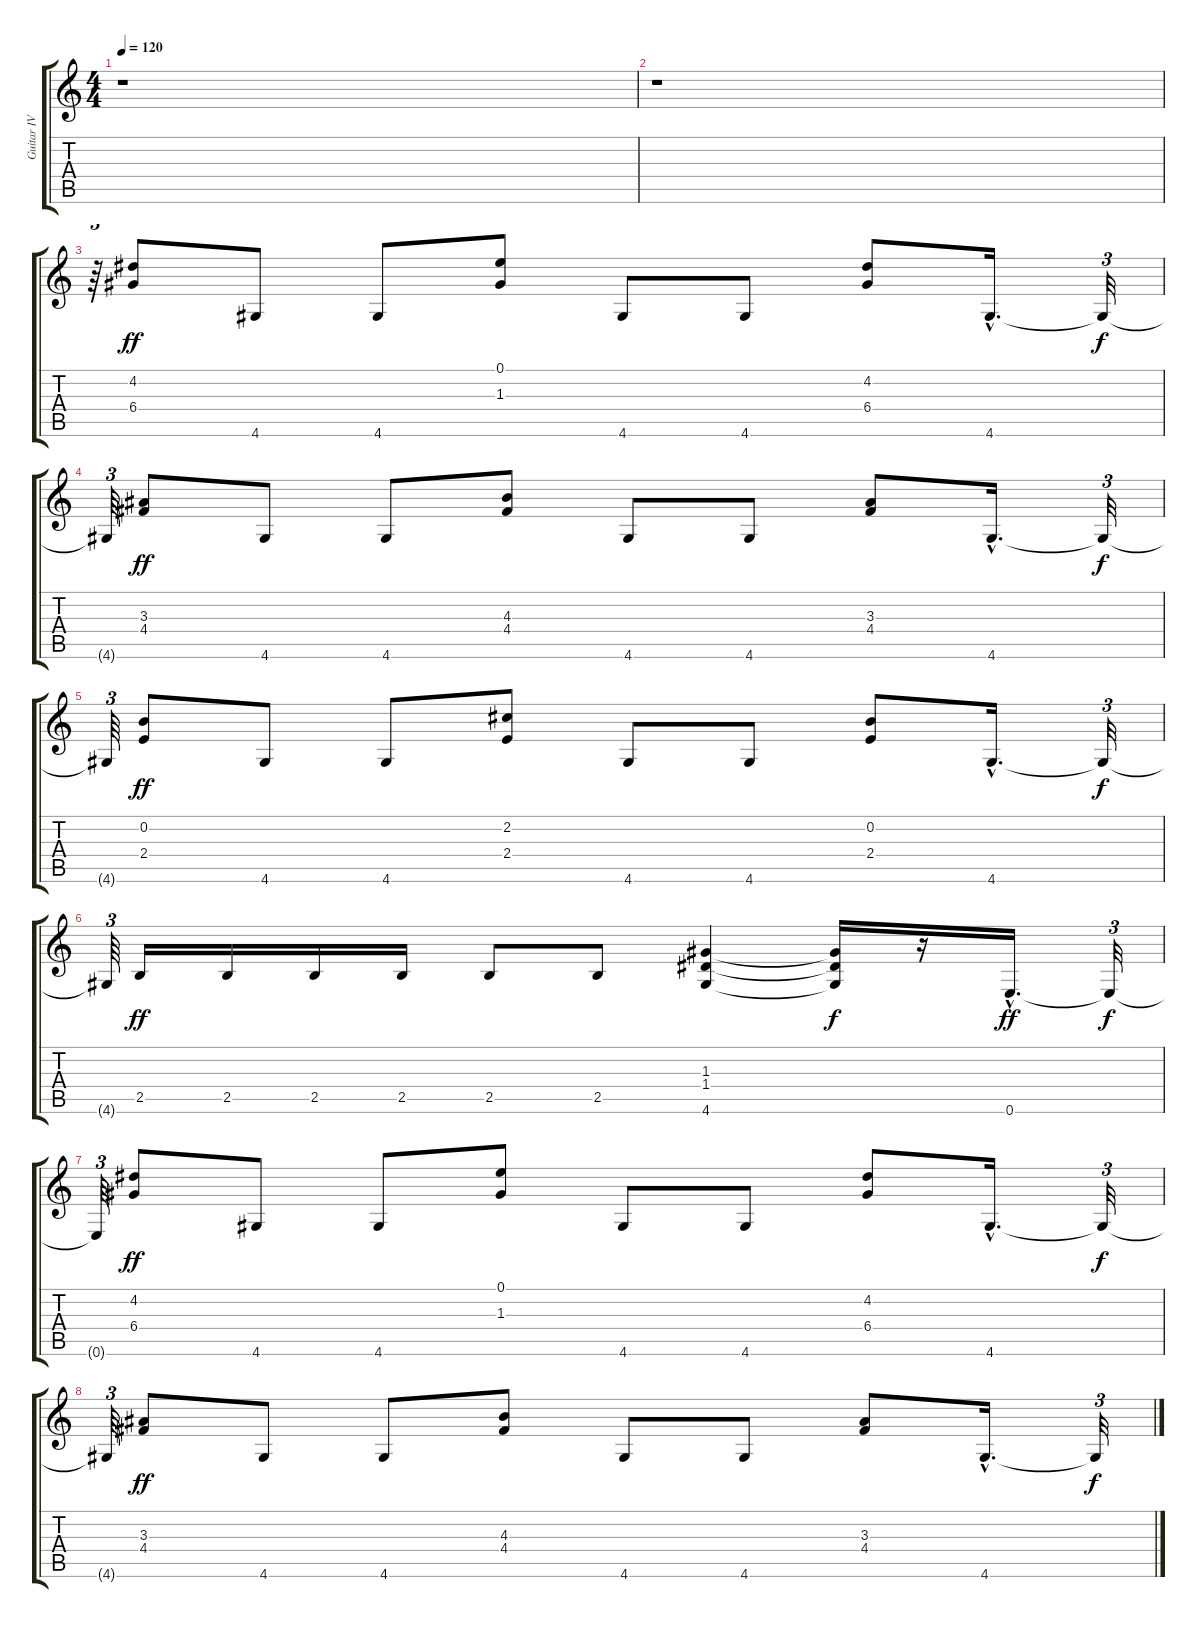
\track ("Guitar IV" "Guitar IV") {instrument distortionguitar}
\staff {score tabs}
\tuning (E4 B3 G3 D3 A2 E2) {hide}
\ts (4 4)
\tempo 120
\clef g2
\ks c
r.1{dy f} |
r.1 |
r.64{tu (3 2)} (4.2 6.4).8{dy ff} 4.6.8 4.6.8 (0.1 1.3).8 4.6.8 4.6.8 (4.2 6.4).8 4.6{hac}.16{d} 4.6{t}.32{tu (3 2) dy f} |
4.6{t}.64{tu (3 2)} (3.3 4.4).8{dy ff} 4.6.8 4.6.8 (4.3 4.4).8 4.6.8 4.6.8 (3.3 4.4).8 4.6{hac}.16{d} 4.6{t}.32{tu (3 2) dy f} |
4.6{t}.64{tu (3 2)} (0.2 2.4).8{dy ff} 4.6.8 4.6.8 (2.2 2.4).8 4.6.8 4.6.8 (0.2 2.4).8 4.6{hac}.16{d} 4.6{t}.32{tu (3 2) dy f} |
4.6{t}.64{tu (3 2)} 2.5.16{dy ff} 2.5.16 2.5.16 2.5.16 2.5.8 2.5.8 (1.3 1.4 4.6).4 (1.3{t} 1.4{t} 4.6{t}).16{dy f} r.16 0.6{hac}.16{d dy ff} 0.6{t}.32{tu (3 2) dy f} |
0.6{t}.64{tu (3 2)} (4.2 6.4).8{dy ff} 4.6.8 4.6.8 (0.1 1.3).8 4.6.8 4.6.8 (4.2 6.4).8 4.6{hac}.16{d} 4.6{t}.32{tu (3 2) dy f} |
4.6{t}.64{tu (3 2)} (3.3 4.4).8{dy ff} 4.6.8 4.6.8 (4.3 4.4).8 4.6.8 4.6.8 (3.3 4.4).8 4.6{hac}.16{d} 4.6{t}.32{tu (3 2) dy f}
